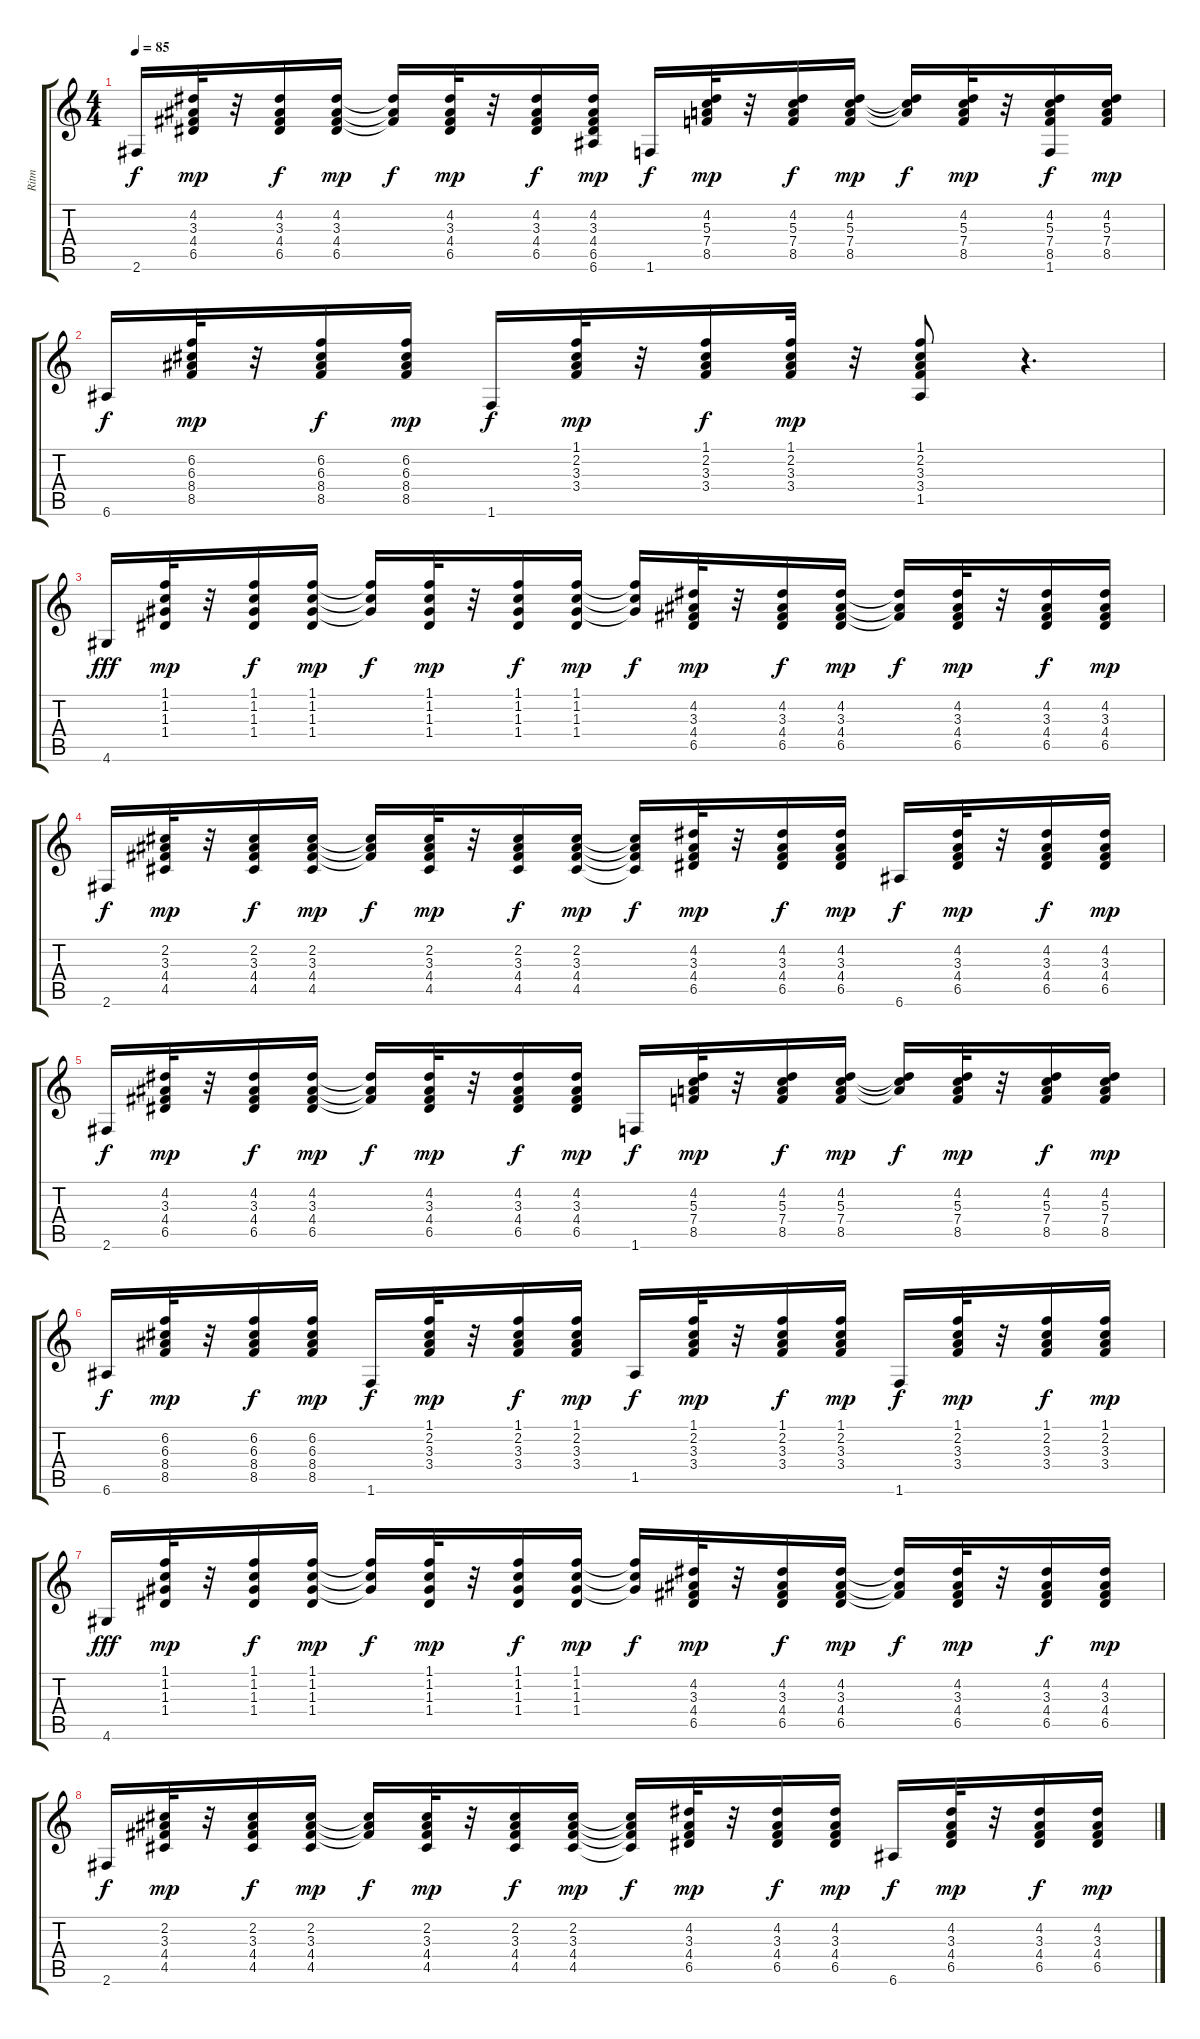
\track ("Ritm" "Ritm") {instrument acousticguitarsteel}
\staff {score tabs}
\tuning (E4 B3 G3 D3 A2 E2) {hide}
\ts (4 4)
\tempo 85
\clef g2
\ks c
2.6.16{dy f} (4.2 3.3 4.4 6.5).32{dy mp} r.32 (4.2 3.3 4.4 6.5).16{dy f} (4.2 3.3 4.4 6.5).16{dy mp} (4.2{t} 3.3{t} 4.4{t}).16{dy f} (4.2 3.3 4.4 6.5).32{dy mp} r.32 (4.2 3.3 4.4 6.5).16{dy f} (4.2 3.3 4.4 6.5 6.6).16{dy mp} 1.6.16{dy f} (4.2 5.3 7.4 8.5).32{dy mp} r.32 (4.2 5.3 7.4 8.5).16{dy f} (4.2 5.3 7.4 8.5).16{dy mp} (4.2{t} 5.3{t} 7.4{t}).16{dy f} (4.2 5.3 7.4 8.5).32{dy mp} r.32 (4.2 5.3 7.4 8.5 1.6).16{dy f} (4.2 5.3 7.4 8.5).16{dy mp} |
6.6.16{dy f} (6.2 6.3 8.4 8.5).32{dy mp} r.32 (6.2 6.3 8.4 8.5).16{dy f} (6.2 6.3 8.4 8.5).16{dy mp} 1.6.16{dy f} (1.1 2.2 3.3 3.4).32{dy mp} r.32 (1.1 2.2 3.3 3.4).16{dy f} (1.1 2.2 3.3 3.4).32{dy mp} r.32 (1.1 2.2 3.3 3.4 1.5).8 r.4{d} |
4.6.16{dy fff} (1.1 1.2 1.3 1.4).32{dy mp} r.32 (1.1 1.2 1.3 1.4).16{dy f} (1.1 1.2 1.3 1.4).16{dy mp} (1.1{t} 1.2{t} 1.3{t}).16{dy f} (1.1 1.2 1.3 1.4).32{dy mp} r.32 (1.1 1.2 1.3 1.4).16{dy f} (1.1 1.2 1.3 1.4).16{dy mp} (1.1{t} 1.2{t} 1.3{t}).16{dy f} (4.2 3.3 4.4 6.5).32{dy mp} r.32 (4.2 3.3 4.4 6.5).16{dy f} (4.2 3.3 4.4 6.5).16{dy mp} (4.2{t} 3.3{t} 4.4{t}).16{dy f} (4.2 3.3 4.4 6.5).32{dy mp} r.32 (4.2 3.3 4.4 6.5).16{dy f} (4.2 3.3 4.4 6.5).16{dy mp} |
2.6.16{dy f} (2.2 3.3 4.4 4.5).32{dy mp} r.32 (2.2 3.3 4.4 4.5).16{dy f} (2.2 3.3 4.4 4.5).16{dy mp} (2.2{t} 3.3{t} 4.4{t}).16{dy f} (2.2 3.3 4.4 4.5).32{dy mp} r.32 (2.2 3.3 4.4 4.5).16{dy f} (2.2 3.3 4.4 4.5).16{dy mp} (2.2{t} 3.3{t} 4.4{t} 4.5{t}).16{dy f} (4.2 3.3 4.4 6.5).32{dy mp} r.32 (4.2 3.3 4.4 6.5).16{dy f} (4.2 3.3 4.4 6.5).16{dy mp} 6.6.16{dy f} (4.2 3.3 4.4 6.5).32{dy mp} r.32 (4.2 3.3 4.4 6.5).16{dy f} (4.2 3.3 4.4 6.5).16{dy mp} |
2.6.16{dy f} (4.2 3.3 4.4 6.5).32{dy mp} r.32 (4.2 3.3 4.4 6.5).16{dy f} (4.2 3.3 4.4 6.5).16{dy mp} (4.2{t} 3.3{t} 4.4{t}).16{dy f} (4.2 3.3 4.4 6.5).32{dy mp} r.32 (4.2 3.3 4.4 6.5).16{dy f} (4.2 3.3 4.4 6.5).16{dy mp} 1.6.16{dy f} (4.2 5.3 7.4 8.5).32{dy mp} r.32 (4.2 5.3 7.4 8.5).16{dy f} (4.2 5.3 7.4 8.5).16{dy mp} (4.2{t} 5.3{t} 7.4{t}).16{dy f} (4.2 5.3 7.4 8.5).32{dy mp} r.32 (4.2 5.3 7.4 8.5).16{dy f} (4.2 5.3 7.4 8.5).16{dy mp} |
6.6.16{dy f} (6.2 6.3 8.4 8.5).32{dy mp} r.32 (6.2 6.3 8.4 8.5).16{dy f} (6.2 6.3 8.4 8.5).16{dy mp} 1.6.16{dy f} (1.1 2.2 3.3 3.4).32{dy mp} r.32 (1.1 2.2 3.3 3.4).16{dy f} (1.1 2.2 3.3 3.4).16{dy mp} 1.5.16{dy f} (1.1 2.2 3.3 3.4).32{dy mp} r.32 (1.1 2.2 3.3 3.4).16{dy f} (1.1 2.2 3.3 3.4).16{dy mp} 1.6.16{dy f} (1.1 2.2 3.3 3.4).32{dy mp} r.32 (1.1 2.2 3.3 3.4).16{dy f} (1.1 2.2 3.3 3.4).16{dy mp} |
4.6.16{dy fff} (1.1 1.2 1.3 1.4).32{dy mp} r.32 (1.1 1.2 1.3 1.4).16{dy f} (1.1 1.2 1.3 1.4).16{dy mp} (1.1{t} 1.2{t} 1.3{t}).16{dy f} (1.1 1.2 1.3 1.4).32{dy mp} r.32 (1.1 1.2 1.3 1.4).16{dy f} (1.1 1.2 1.3 1.4).16{dy mp} (1.1{t} 1.2{t} 1.3{t}).16{dy f} (4.2 3.3 4.4 6.5).32{dy mp} r.32 (4.2 3.3 4.4 6.5).16{dy f} (4.2 3.3 4.4 6.5).16{dy mp} (4.2{t} 3.3{t} 4.4{t}).16{dy f} (4.2 3.3 4.4 6.5).32{dy mp} r.32 (4.2 3.3 4.4 6.5).16{dy f} (4.2 3.3 4.4 6.5).16{dy mp} |
2.6.16{dy f} (2.2 3.3 4.4 4.5).32{dy mp} r.32 (2.2 3.3 4.4 4.5).16{dy f} (2.2 3.3 4.4 4.5).16{dy mp} (2.2{t} 3.3{t} 4.4{t}).16{dy f} (2.2 3.3 4.4 4.5).32{dy mp} r.32 (2.2 3.3 4.4 4.5).16{dy f} (2.2 3.3 4.4 4.5).16{dy mp} (2.2{t} 3.3{t} 4.4{t} 4.5{t}).16{dy f} (4.2 3.3 4.4 6.5).32{dy mp} r.32 (4.2 3.3 4.4 6.5).16{dy f} (4.2 3.3 4.4 6.5).16{dy mp} 6.6.16{dy f} (4.2 3.3 4.4 6.5).32{dy mp} r.32 (4.2 3.3 4.4 6.5).16{dy f} (4.2 3.3 4.4 6.5).16{dy mp}
